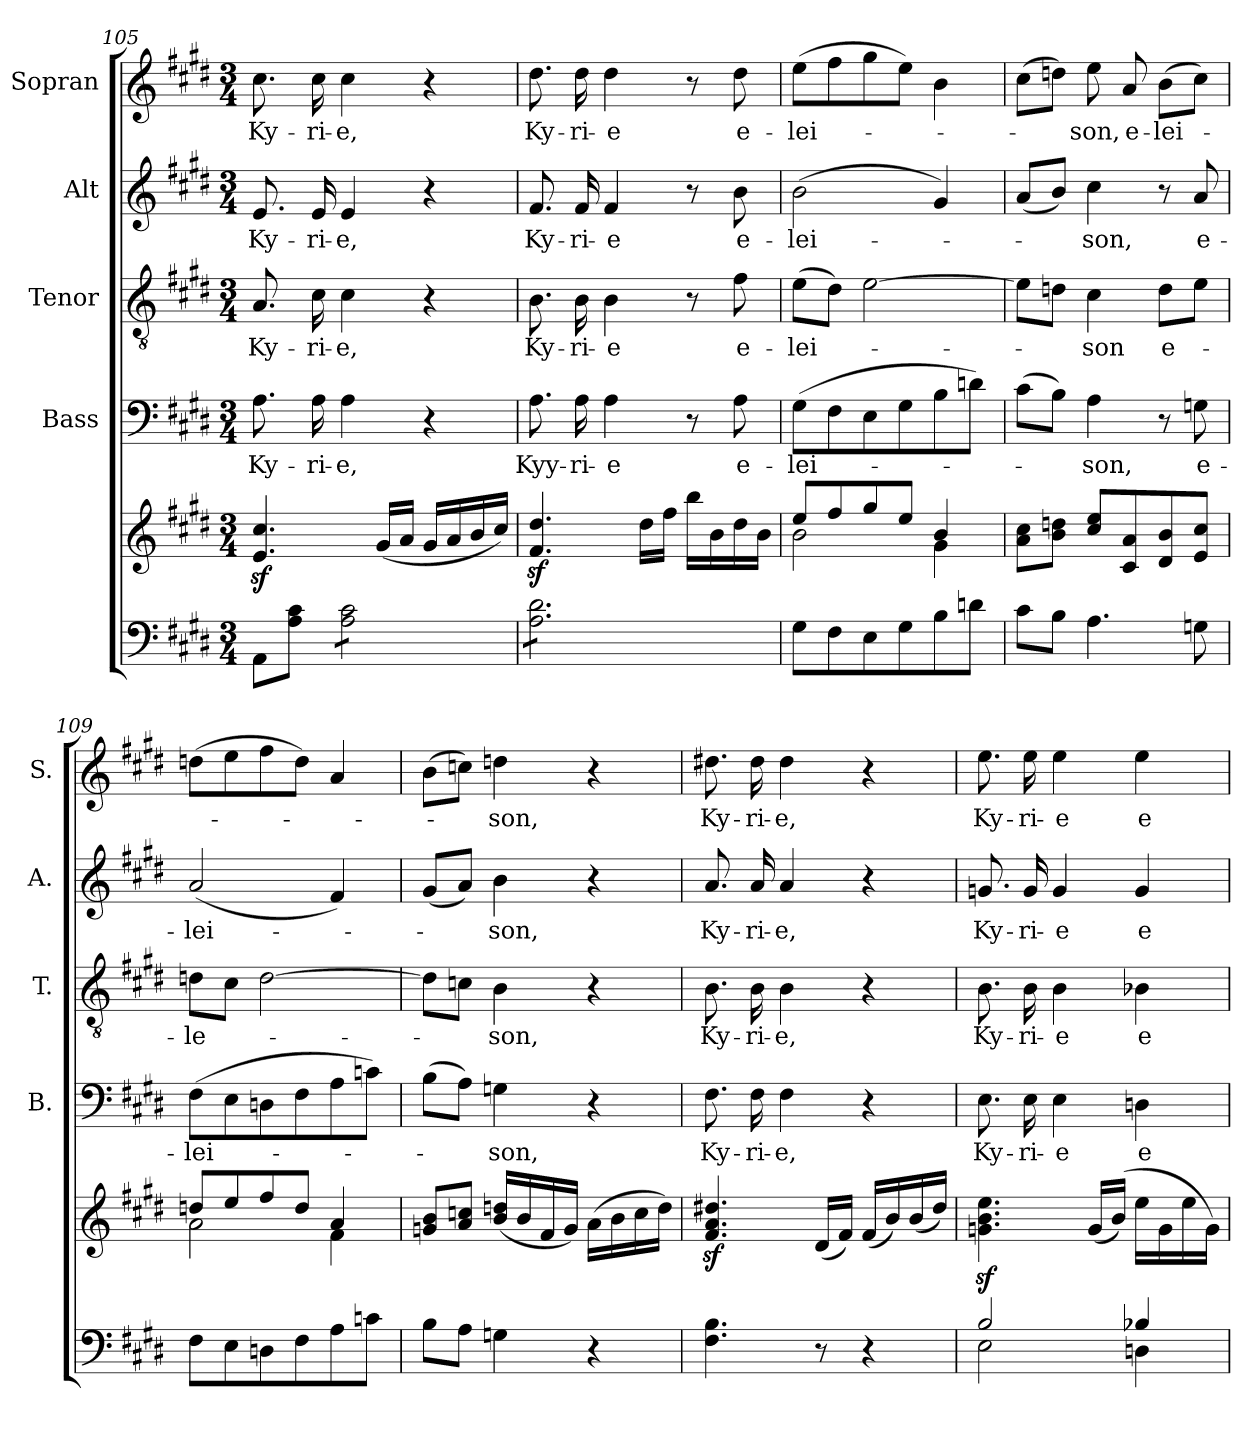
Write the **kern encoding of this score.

**kern	**kern	**kern	**text	**kern	**text	**kern	**text	**kern	**text
*part5	*part5	*part4	*part4	*part3	*part3	*part2	*part2	*part1	*part1
*staff6	*staff5	*staff4	*staff4	*staff3	*staff3	*staff2	*staff2	*staff1	*staff1
*	*	*I"Bass	*	*I"Tenor	*	*I"Alt	*	*I"Sopran	*
*	*	*I'B.	*	*I'T.	*	*I'A.	*	*I'S.	*
*clefF4	*clefG2	*clefF4	*	*clefGv2	*	*clefG2	*	*clefG2	*
*k[f#c#g#d#]	*k[f#c#g#d#]	*k[f#c#g#d#]	*	*k[f#c#g#d#]	*	*k[f#c#g#d#]	*	*k[f#c#g#d#]	*
*E:	*E:	*E:	*	*E:	*	*E:	*	*E:	*
*M3/4	*M3/4	*M3/4	*	*M3/4	*	*M3/4	*	*M3/4	*
=105	=105	=105	=105	=105	=105	=105	=105	=105	=105
!	!	!	!LO:LY:b	!	!LO:LY:b	!	!LO:LY:b	!	!LO:LY:b
8AA\L	4.e/z< 4.cc#/z<	8.A\	Ky-	8.A/	Ky-	8.e/	Ky-	8.cc#\	Ky-
8A\ 8c#\J	.	.	.	.	.	.	.	.	.
!	!	!	!LO:LY:b	!	!LO:LY:b	!	!LO:LY:b	!	!LO:LY:b
.	.	16A\	-ri-	16c#\	-ri-	16e/	-ri-	16cc#\	-ri-
!	!	!	!LO:LY:b	!	!LO:LY:b	!	!LO:LY:b	!	!LO:LY:b
*tremolo	*	*	*	*	*	*	*	*	*
8A\ 8c#\L	.	4A\	-e,	4c#\	-e,	4e/	-e,	4cc#\	-e,
8A\ 8c#\	(<16g#/LL	.	.	.	.	.	.	.	.
.	16a/JJ	.	.	.	.	.	.	.	.
8A\ 8c#\	16g#/LL	4r	.	4r	.	4r	.	4r	.
.	16a/	.	.	.	.	.	.	.	.
8A\ 8c#\J	16b/	.	.	.	.	.	.	.	.
.	16cc#/JJ)	.	.	.	.	.	.	.	.
=106	=106	=106	=106	=106	=106	=106	=106	=106	=106
!	!	!	!LO:LY:b	!	!LO:LY:b	!	!LO:LY:b	!	!LO:LY:b
8A\ 8d#\L	4.f#/z< 4.dd#/z<	8.A\	Kyy-	8.B\	Ky-	8.f#/	Ky-	8.dd#\	Ky-
8A\ 8d#\	.	.	.	.	.	.	.	.	.
!	!	!	!LO:LY:b	!	!LO:LY:b	!	!LO:LY:b	!	!LO:LY:b
.	.	16A\	-ri-	16B\	-ri-	16f#/	-ri-	16dd#\	-ri-
!	!	!	!LO:LY:b	!	!LO:LY:b	!	!LO:LY:b	!	!LO:LY:b
8A\ 8d#\	.	4A\	-e	4B\	-e	4f#/	-e	4dd#\	-e
8A\ 8d#\	16dd#\LL	.	.	.	.	.	.	.	.
.	16ff#\JJ	.	.	.	.	.	.	.	.
8A\ 8d#\	16bb\LL	8r	.	8r	.	8r	.	8r	.
.	16b\	.	.	.	.	.	.	.	.
!	!	!	!LO:LY:b	!	!LO:LY:b	!	!LO:LY:b	!	!LO:LY:b
8A\ 8d#\J	16dd#\	8A\	e-	8f#\	e-	8b\	e-	8dd#\	e-
*Xtremolo	*	*	*	*	*	*	*	*	*
.	16b\JJ	.	.	.	.	.	.	.	.
=107	=107	=107	=107	=107	=107	=107	=107	=107	=107
*	*^	*	*	*	*	*	*	*	*
!	!	!	!	!LO:LY:b	!	!LO:LY:b	!	!LO:LY:b	!	!LO:LY:b
8G#\L	8ee/L	2b\	(>8G#\L	-lei-	(>8e\L	-lei-	(>2b\	-lei-	(>8ee\L	-lei-
8F#\	8ff#/	.	8F#\	.	8d#\J)	.	.	.	8ff#\	.
8E\	8gg#/	.	8E\	.	[2e\	.	.	.	8gg#\	.
8G#\	8ee/J	.	8G#\	.	.	.	.	.	8ee\J)	.
8B\	4b/	4g#\	8B\	.	.	.	4g#/)	.	4b\	.
8dn\J	.	.	8dn\J)	.	.	.	.	.	.	.
*	*v	*v	*	*	*	*	*	*	*	*
=108	=108	=108	=108	=108	=108	=108	=108	=108	=108
8c#\L	8a\ 8cc#\L	(>8c#\L	.	8e\L]	.	(<8a/L	.	(>8cc#\L	.
8B\J	8b\ 8ddn\J	8B\J)	.	8dn\J	.	8b/J)	.	8ddn\J)	.
!	!	!	!LO:LY:b	!	!LO:LY:b	!	!LO:LY:b	!	!LO:LY:b
4.A\	8cc#/ 8ee/L	4A\	-son,	4c#\	-son	4cc#\	-son,	8ee\	-son,
!	!	!	!	!	!	!	!	!	!LO:LY:b
.	8c#/ 8a/	.	.	.	.	.	.	8a/	e-
!	!	!	!	!	!LO:LY:b	!	!	!	!LO:LY:b
.	8d#/ 8b/	8r	.	8d\L	e-	8r	.	(>8b\L	-lei-
!	!	!	!LO:LY:b	!	!	!	!LO:LY:b	!	!
8Gn\	8e/ 8cc#/J	8Gn\	e-	8e\J	.	8a/	e-	8cc#\J)	.
!!LO:PB:g=z
=109	=109	=109	=109	=109	=109	=109	=109	=109	=109
*	*^	*	*	*	*	*	*	*	*
!	!	!	!	!LO:LY:b	!	!LO:LY:b	!	!LO:LY:b	!	!
8F#\L	8ddn/L	2a\	(>8F#\L	-lei-	8dn\L	-le-	(<2a/	-lei-	(>8ddn\L	.
8E\	8ee/	.	8E\	.	8c#\J	.	.	.	8ee\	.
8Dn\	8ff#/	.	8Dn\	.	[2d\	.	.	.	8ff#\	.
8F#\	8dd/J	.	8F#\	.	.	.	.	.	8dd\J)	.
8A\	4a/	4f#\	8A\	.	.	.	4f#/)	.	4a/	.
8cn\J	.	.	8cn\J)	.	.	.	.	.	.	.
*	*v	*v	*	*	*	*	*	*	*	*
=110	=110	=110	=110	=110	=110	=110	=110	=110	=110
8B\L	8gn/ 8b/L	(>8B\L	.	8d\L]	.	(<8g#/L	.	(>8b\L	.
8A\J	8a/ 8ccn/J	8A\J)	.	8cn\J	.	8a/J)	.	8ccn\J)	.
!	!	!	!LO:LY:b	!	!LO:LY:b	!	!LO:LY:b	!	!LO:LY:b
4Gn\	(<16b/ 16ddn/LL	4Gn\	-son,	4B\	-son,	4b\	-son,	4ddn\	-son,
.	16b/	.	.	.	.	.	.	.	.
.	16f#/	.	.	.	.	.	.	.	.
.	16g/JJ)	.	.	.	.	.	.	.	.
4r	(>16a\LL	4r	.	4r	.	4r	.	4r	.
.	16b\	.	.	.	.	.	.	.	.
.	16cc\	.	.	.	.	.	.	.	.
.	16dd\JJ)	.	.	.	.	.	.	.	.
=111	=111	=111	=111	=111	=111	=111	=111	=111	=111
!	!	!	!LO:LY:b	!	!LO:LY:b	!	!LO:LY:b	!	!LO:LY:b
4.F#\ 4.B\	4.f#/z< 4.a/z< 4.dd#X/z<	8.F#\	Ky-	8.B\	Ky-	8.a/	Ky-	8.dd#X\	Ky-
!	!	!	!LO:LY:b	!	!LO:LY:b	!	!LO:LY:b	!	!LO:LY:b
.	.	16F#\	-ri-	16B\	-ri-	16a/	-ri-	16dd#\	-ri-
!	!	!	!LO:LY:b	!	!LO:LY:b	!	!LO:LY:b	!	!LO:LY:b
.	.	4F#\	-e,	4B\	-e,	4a/	-e,	4dd#\	-e,
8r	(<16d#/LL	.	.	.	.	.	.	.	.
.	16f#/JJ)	.	.	.	.	.	.	.	.
4r	(<16f#/LL	4r	.	4r	.	4r	.	4r	.
.	16b/)	.	.	.	.	.	.	.	.
.	(<16b/	.	.	.	.	.	.	.	.
.	16dd#/JJ)	.	.	.	.	.	.	.	.
=112	=112	=112	=112	=112	=112	=112	=112	=112	=112
*^	*	*	*	*	*	*	*	*	*
!	!	!	!	!LO:LY:b	!	!LO:LY:b	!	!LO:LY:b	!	!LO:LY:b
2B/	2E\	4.gn\z< 4.b\z< 4.ee\z<	8.E\	Ky-	8.B\	Ky-	8.gn/	Ky-	8.ee\	Ky-
!	!	!	!	!LO:LY:b	!	!LO:LY:b	!	!LO:LY:b	!	!LO:LY:b
.	.	.	16E\	-ri-	16B\	-ri-	16g/	-ri-	16ee\	-ri-
!	!	!	!	!LO:LY:b	!	!LO:LY:b	!	!LO:LY:b	!	!LO:LY:b
.	.	.	4E\	-e	4B\	-e	4g/	-e	4ee\	-e
.	.	(<16g/LL	.	.	.	.	.	.	.	.
.	.	(16b/JJ)	.	.	.	.	.	.	.	.
!	!	!	!	!LO:LY:b	!	!LO:LY:b	!	!LO:LY:b	!	!LO:LY:b
4B-X/	4Dn\	16ee\LL	4Dn\	e-	4B-X\	e-	4g/	e-	4ee\	e-
.	.	16g\	.	.	.	.	.	.	.	.
.	.	16ee\	.	.	.	.	.	.	.	.
.	.	16g\JJ)	.	.	.	.	.	.	.	.
*v	*v	*	*	*	*	*	*	*	*	*
=	=	=	=	=	=	=	=	=	=
*-	*-	*-	*-	*-	*-	*-	*-	*-	*-
